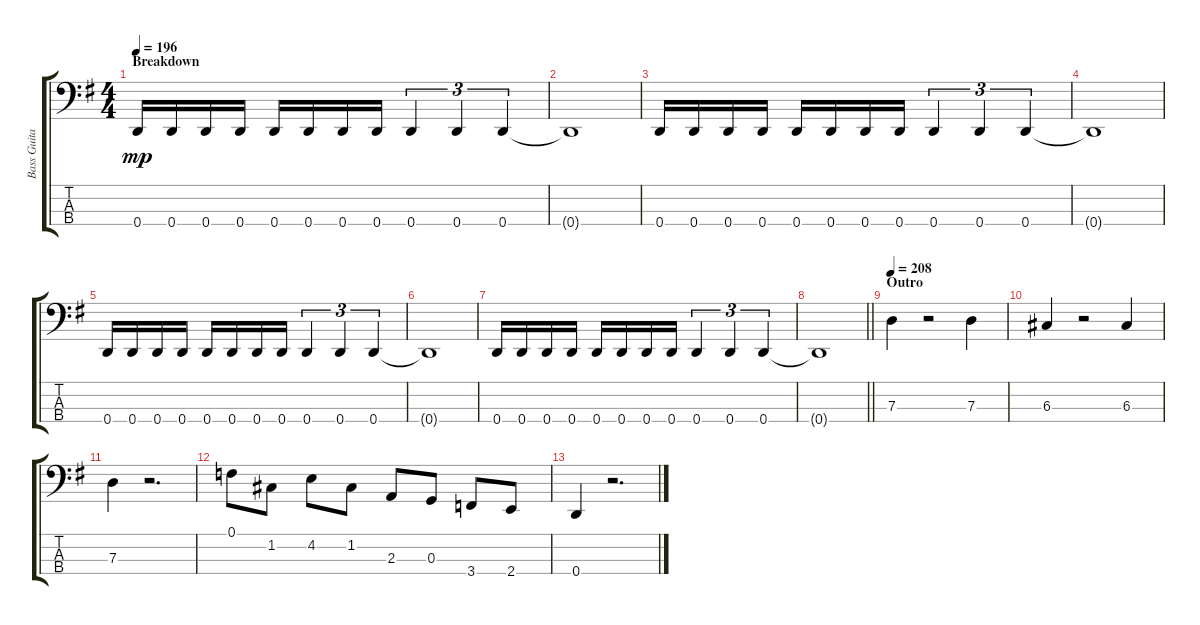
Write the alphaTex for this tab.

\track ("Bass Guitar" "Bass Guita") {instrument electricbassfinger}
\staff {score tabs}
\tuning (F2 C2 G1 D1) {hide}
\ts (4 4)
\section ("" "Breakdown")
\tempo 196
\clef f4
\ks g
0.4.16{dy mp} 0.4.16 0.4.16 0.4.16 0.4.16 0.4.16 0.4.16 0.4.16 0.4.4{tu (3 2)} 0.4.4{tu (3 2)} 0.4.4{tu (3 2)} |
0.4{t}.1 |
0.4.16 0.4.16 0.4.16 0.4.16 0.4.16 0.4.16 0.4.16 0.4.16 0.4.4{tu (3 2)} 0.4.4{tu (3 2)} 0.4.4{tu (3 2)} |
0.4{t}.1 |
0.4.16 0.4.16 0.4.16 0.4.16 0.4.16 0.4.16 0.4.16 0.4.16 0.4.4{tu (3 2)} 0.4.4{tu (3 2)} 0.4.4{tu (3 2)} |
0.4{t}.1 |
0.4.16 0.4.16 0.4.16 0.4.16 0.4.16 0.4.16 0.4.16 0.4.16 0.4.4{tu (3 2)} 0.4.4{tu (3 2)} 0.4.4{tu (3 2)} |
\barLineRight lightlight
0.4{t}.1 |
\section ("" "Outro")
\tempo 208
7.3.4 r.2 7.3.4 |
6.3.4 r.2 6.3.4 |
7.3.4 r.2{d} |
0.1.8 1.2.8 4.2.8 1.2.8 2.3.8 0.3.8 3.4.8 2.4.8 |
0.4.4 r.2{d}
